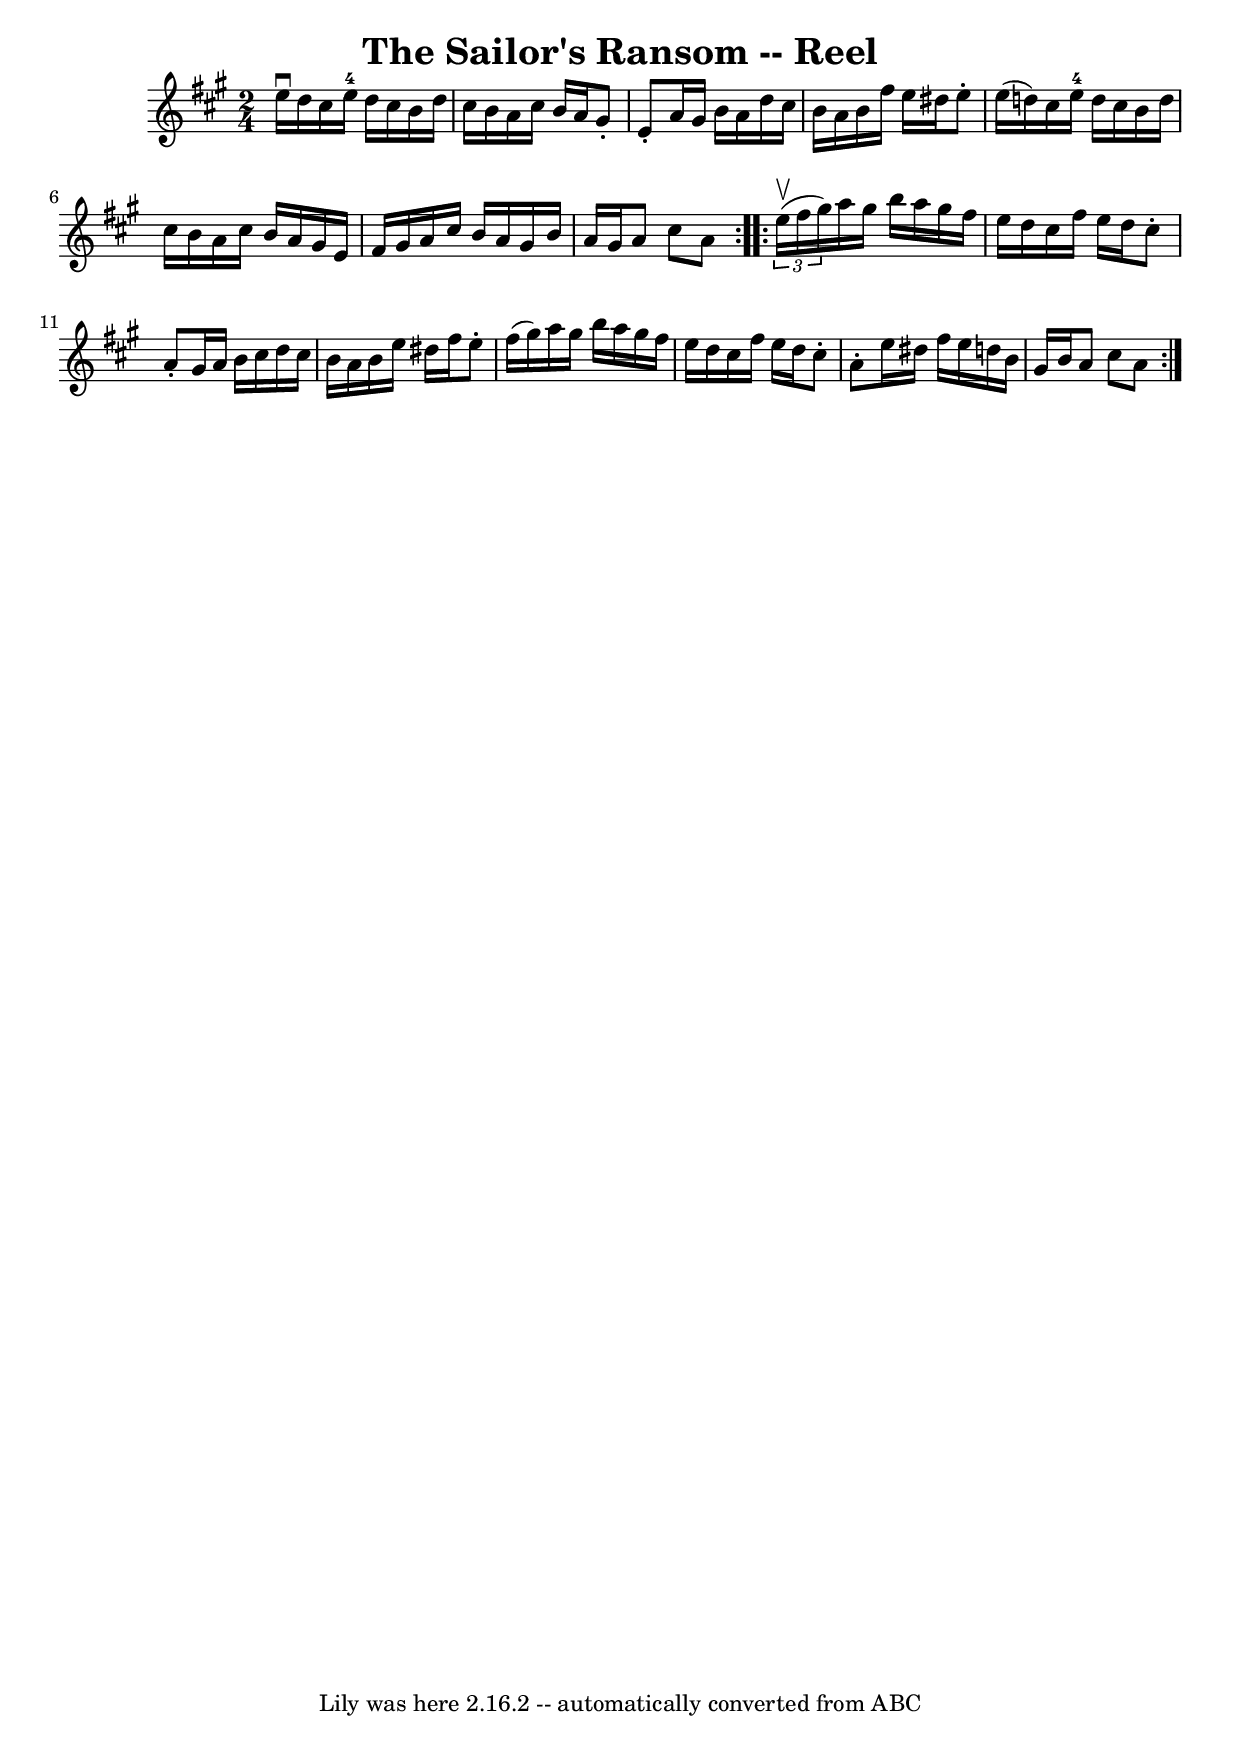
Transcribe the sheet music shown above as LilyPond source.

\version "2.16.2"
\include "Mammoth.ily"
\header {
  %% book = "Ryan's Mammoth Collection"
  crossRefNumber = "1"
  footnotes = "\\\\383"
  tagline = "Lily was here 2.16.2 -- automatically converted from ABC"
  title = "The Sailor's Ransom -- Reel"

}
voicedefault =  {



  \repeat volta 2 {

    \time 2/4 
    \key a \major
    e''16^\downbow d''16  |
    cis''16    
    e''16-4 d''16 cis''16 b'16 d''16 cis''16 b'16    |
    
    a'16 cis''16 b'16 a'16 gis'8 -. e'8 -.   |
    a'16    
    gis'16 b'16 a'16 d''16 cis''16 b'16 a'16    |
    b'16   
    fis''16 e''16 dis''16 e''8 -. e''16 (d''!16)   |
    
    cis''16 e''16-4 d''16 cis''16 b'16 d''16 cis''16 b'16    
    |
    a'16 cis''16 b'16 a'16 gis'16 e'16 fis'16    
    gis'16    |
    a'16 cis''16 b'16 a'16 gis'16 b'16 a'16  
    gis'16    |
    a'8 cis''8 a'8    
  }     
  \repeat volta 2 {
    
    \times 2/3 { e''16^\upbow(fis''16 gis''16) 
	       } |
    a''16    
    gis''16 b''16 a''16 gis''16 fis''16 e''16 d''16    |
    
    cis''16 fis''16 e''16 d''16 cis''8 -. a'8 -.   |
    gis'16  
    a'16 b'16 cis''16 d''16 cis''16 b'16 a'16    |
    
    b'16 e''16 dis''16 fis''16 e''8 -. fis''16 (gis''16)   
    |
    a''16 gis''16 b''16 a''16 gis''16 fis''16 e''16  
    d''16    |
    cis''16 fis''16 e''16 d''16 cis''8 -. a'8 -.   |
    e''16 dis''16 fis''16 e''16 d''!16 b'16    
    gis'16 b'16    |
    a'8 cis''8 a'8    
  }   

}

\score{
  <<

    \context Staff="default"
    {
      \voicedefault 
      
    }

  >>
  \layout {
    
  }
  \midi {
  }

}
